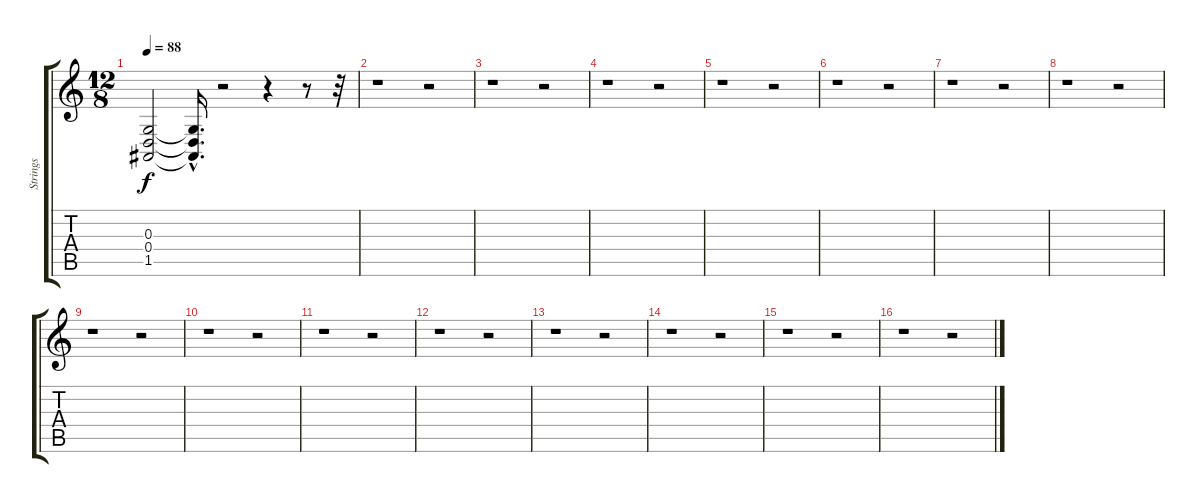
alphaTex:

\track ("Strings" "Strings") {instrument stringensemble1}
\staff {score tabs}
\tuning (E4 B3 G3 D3 A2 E2) {hide}
\ts (12 8)
\tempo 88
\clef g2
\ks c
(0.3 0.4 1.5).2{dy f} (0.3{hac t} 0.4{hac t} 1.5{hac t}).16{d} r.2 r.4 r.8 r.32 |
r.1 r.2 |
r.1 r.2 |
r.1 r.2 |
r.1 r.2 |
r.1 r.2 |
r.1 r.2 |
r.1 r.2 |
r.1 r.2 |
r.1 r.2 |
r.1 r.2 |
r.1 r.2 |
r.1 r.2 |
r.1 r.2 |
r.1 r.2 |
r.1 r.2
